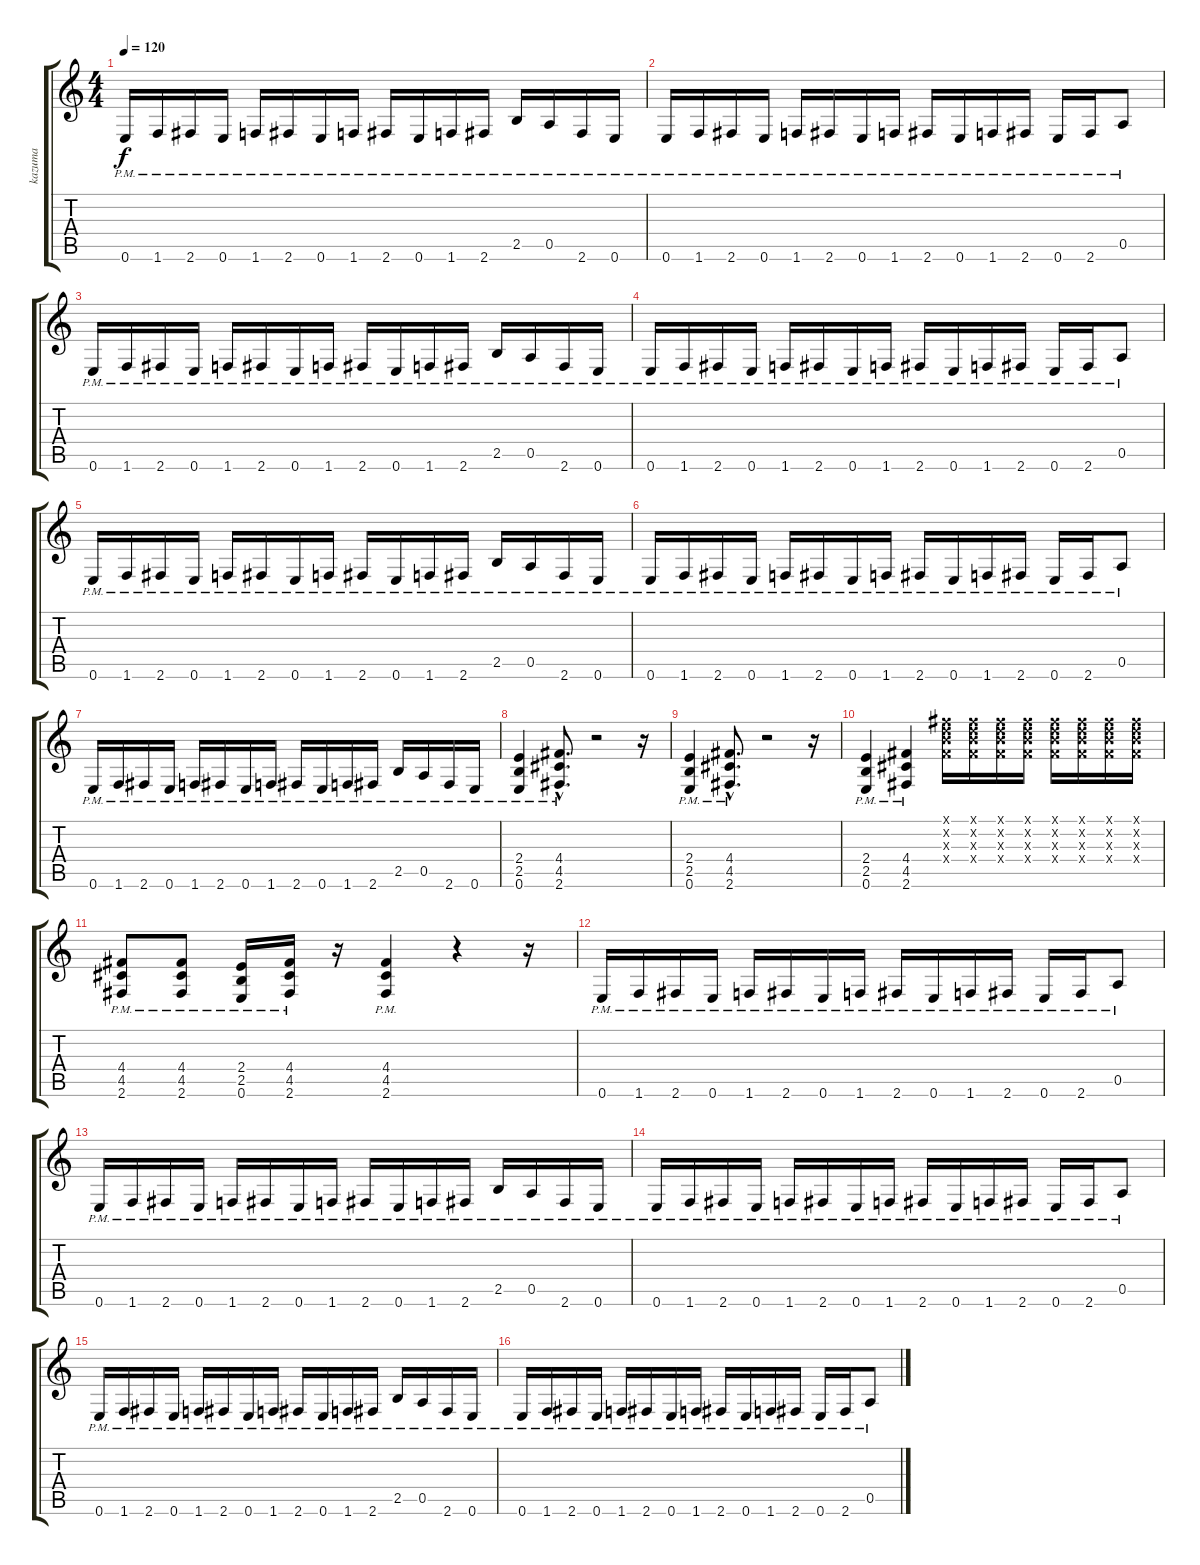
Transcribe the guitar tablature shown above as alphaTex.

\track ("kazuma" "kazuma") {instrument distortionguitar}
\staff {score tabs}
\tuning (E4 B3 G3 D3 A2 E2) {hide}
\ts (4 4)
\tempo 120
\clef g2
\ks c
0.6{pm}.16{dy f} 1.6{pm}.16 2.6{pm}.16 0.6{pm}.16 1.6{pm}.16 2.6{pm}.16 0.6{pm}.16 1.6{pm}.16 2.6{pm}.16 0.6{pm}.16 1.6{pm}.16 2.6{pm}.16 2.5{pm}.16 0.5{pm}.16 2.6{pm}.16 0.6{pm}.16 |
0.6{pm}.16 1.6{pm}.16 2.6{pm}.16 0.6{pm}.16 1.6{pm}.16 2.6{pm}.16 0.6{pm}.16 1.6{pm}.16 2.6{pm}.16 0.6{pm}.16 1.6{pm}.16 2.6{pm}.16 0.6{pm}.16 2.6{pm}.16 0.5{pm}.8 |
0.6{pm}.16 1.6{pm}.16 2.6{pm}.16 0.6{pm}.16 1.6{pm}.16 2.6{pm}.16 0.6{pm}.16 1.6{pm}.16 2.6{pm}.16 0.6{pm}.16 1.6{pm}.16 2.6{pm}.16 2.5{pm}.16 0.5{pm}.16 2.6{pm}.16 0.6{pm}.16 |
0.6{pm}.16 1.6{pm}.16 2.6{pm}.16 0.6{pm}.16 1.6{pm}.16 2.6{pm}.16 0.6{pm}.16 1.6{pm}.16 2.6{pm}.16 0.6{pm}.16 1.6{pm}.16 2.6{pm}.16 0.6{pm}.16 2.6{pm}.16 0.5{pm}.8 |
0.6{pm}.16 1.6{pm}.16 2.6{pm}.16 0.6{pm}.16 1.6{pm}.16 2.6{pm}.16 0.6{pm}.16 1.6{pm}.16 2.6{pm}.16 0.6{pm}.16 1.6{pm}.16 2.6{pm}.16 2.5{pm}.16 0.5{pm}.16 2.6{pm}.16 0.6{pm}.16 |
0.6{pm}.16 1.6{pm}.16 2.6{pm}.16 0.6{pm}.16 1.6{pm}.16 2.6{pm}.16 0.6{pm}.16 1.6{pm}.16 2.6{pm}.16 0.6{pm}.16 1.6{pm}.16 2.6{pm}.16 0.6{pm}.16 2.6{pm}.16 0.5{pm}.8 |
0.6{pm}.16 1.6{pm}.16 2.6{pm}.16 0.6{pm}.16 1.6{pm}.16 2.6{pm}.16 0.6{pm}.16 1.6{pm}.16 2.6{pm}.16 0.6{pm}.16 1.6{pm}.16 2.6{pm}.16 2.5{pm}.16 0.5{pm}.16 2.6{pm}.16 0.6{pm}.16 |
(2.4 2.5 0.6{pm}).4 (4.4{hac} 4.5{hac} 2.6{hac pm}).8{d} r.2 r.16 |
(2.4 2.5 0.6{pm}).4 (4.4{hac} 4.5{hac} 2.6{hac pm}).8{d} r.2 r.16 |
(2.4 2.5 0.6{pm}).4 (4.4 4.5 2.6{pm}).4 (2.1{x} 3.2{x} 4.3{x} 4.4{x}).16 (2.1{x} 3.2{x} 4.3{x} 4.4{x}).16 (2.1{x} 3.2{x} 4.3{x} 4.4{x}).16 (2.1{x} 3.2{x} 4.3{x} 4.4{x}).16 (2.1{x} 3.2{x} 4.3{x} 4.4{x}).16 (2.1{x} 3.2{x} 4.3{x} 4.4{x}).16 (2.1{x} 3.2{x} 4.3{x} 4.4{x}).16 (2.1{x} 3.2{x} 4.3{x} 4.4{x}).16 |
(4.4{pm} 4.5 2.6).8 (4.4{pm} 4.5 2.6).8 (2.4{pm} 2.5 0.6).16 (4.4{pm} 4.5 2.6).16 r.16 (4.4{pm} 4.5 2.6).4 r.4 r.16 |
0.6{pm}.16 1.6{pm}.16 2.6{pm}.16 0.6{pm}.16 1.6{pm}.16 2.6{pm}.16 0.6{pm}.16 1.6{pm}.16 2.6{pm}.16 0.6{pm}.16 1.6{pm}.16 2.6{pm}.16 0.6{pm}.16 2.6{pm}.16 0.5{pm}.8 |
0.6{pm}.16 1.6{pm}.16 2.6{pm}.16 0.6{pm}.16 1.6{pm}.16 2.6{pm}.16 0.6{pm}.16 1.6{pm}.16 2.6{pm}.16 0.6{pm}.16 1.6{pm}.16 2.6{pm}.16 2.5{pm}.16 0.5{pm}.16 2.6{pm}.16 0.6{pm}.16 |
0.6{pm}.16 1.6{pm}.16 2.6{pm}.16 0.6{pm}.16 1.6{pm}.16 2.6{pm}.16 0.6{pm}.16 1.6{pm}.16 2.6{pm}.16 0.6{pm}.16 1.6{pm}.16 2.6{pm}.16 0.6{pm}.16 2.6{pm}.16 0.5{pm}.8 |
0.6{pm}.16 1.6{pm}.16 2.6{pm}.16 0.6{pm}.16 1.6{pm}.16 2.6{pm}.16 0.6{pm}.16 1.6{pm}.16 2.6{pm}.16 0.6{pm}.16 1.6{pm}.16 2.6{pm}.16 2.5{pm}.16 0.5{pm}.16 2.6{pm}.16 0.6{pm}.16 |
0.6{pm}.16 1.6{pm}.16 2.6{pm}.16 0.6{pm}.16 1.6{pm}.16 2.6{pm}.16 0.6{pm}.16 1.6{pm}.16 2.6{pm}.16 0.6{pm}.16 1.6{pm}.16 2.6{pm}.16 0.6{pm}.16 2.6{pm}.16 0.5{pm}.8
